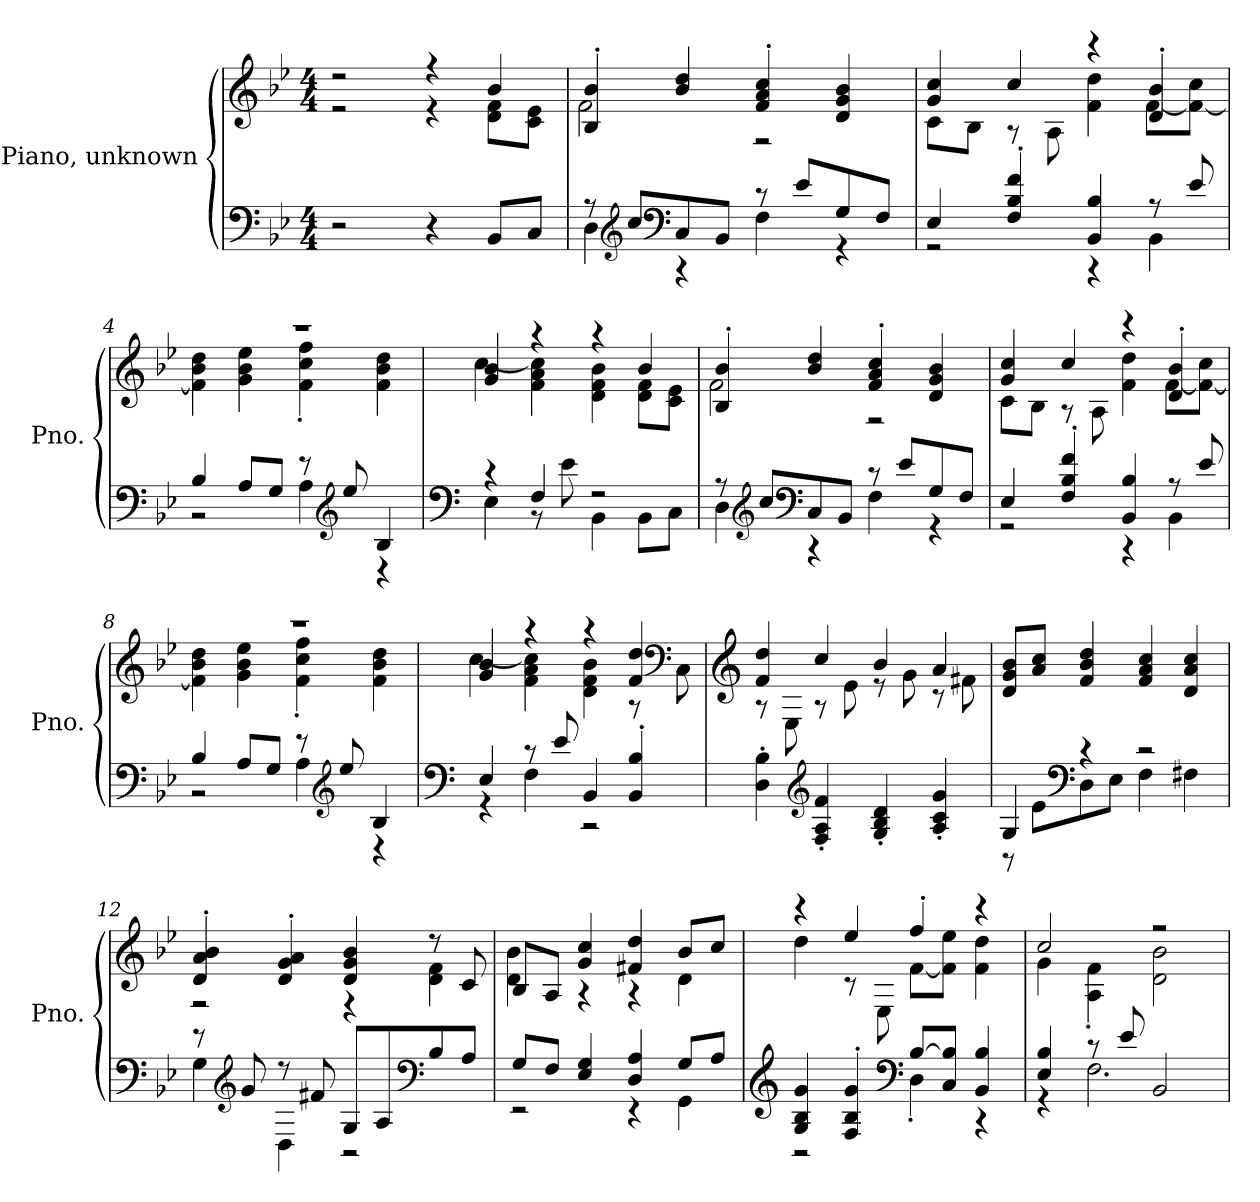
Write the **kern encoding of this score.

**kern	**kern
*part1	*part1
*staff2	*staff1
*I"Piano, unknown	*
*I'Pno.	*
*clefF4	*clefG2
*k[b-e-]	*k[b-e-]
*M4/4	*M4/4
*MM120	*MM120
=1	=1
*	*^
2r	2r	2r
4r	4r	4r
8BB-/L	4b-/	8d\ 8f\L
8C/J	.	8c\ 8e-\J
=2	=2	=2
*^	*	*
8r	4D\	4B-/' 4b-/'	2f\
*clefG2	*	*	*
8cc/L	.	.	.
*clefF4	*	*	*
8C/	4r	4b-/ 4dd/	.
8BB-/J	.	.	.
8r	4F\	4f/' 4a/' 4cc/'	2r
8e-/L	.	.	.
8G/	4r	4d/ 4g/ 4b-/	.
8F/J	.	.	.
=3	=3	=3	=3
4E-/	2r	4g/ 4cc/	8c\L
.	.	.	8B-\J
4F/' 4B-/' 4f/'	.	4cc/	8r
.	.	.	8A\
4BB-/ 4B-/	4r	4r	4f\ 4dd\
8r	4BB-\	4d/' 4b-/'	[8f\L
8e-/	.	.	8f\_ 8cc\J
=4	=4	=4	=4
4B-/	2r	1r	4f\] 4b-\ 4dd\
8A/L	.	.	4g\ 4b-\ 4ee-\
8G/J	.	.	.
8r	4A\	.	4f\' 4cc\' 4ff\'
*clefG2	*	*	*
8ee-/	.	.	.
4B-/	4r	.	4f\ 4b-\ 4dd\
!!LO:LB:g=z	!!
=5	=5	=5	=5
*clefF4	*	*	*
4r	4E-\	4g/ 4b-/	[4cc\
4F/	8r	4r	4f\ 4a\ 4cc\]
.	8e-\	.	.
2r	4BB-\	4r	4d\ 4f\ 4b-\
.	8BB-\L	4b-/	8d\ 8f\L
.	8C\J	.	8c\ 8e-\J
=6	=6	=6	=6
8r	4D\	4B-/' 4b-/'	2f\
*clefG2	*	*	*
8cc/L	.	.	.
*clefF4	*	*	*
8C/	4r	4b-/ 4dd/	.
8BB-/J	.	.	.
8r	4F\	4f/' 4a/' 4cc/'	2r
8e-/L	.	.	.
8G/	4r	4d/ 4g/ 4b-/	.
8F/J	.	.	.
=7	=7	=7	=7
4E-/	2r	4g/ 4cc/	8c\L
.	.	.	8B-\J
4F/' 4B-/' 4f/'	.	4cc/	8r
.	.	.	8A\
4BB-/ 4B-/	4r	4r	4f\ 4dd\
8r	4BB-\	4d/' 4b-/'	[8f\L
8e-/	.	.	8f\_ 8cc\J
=8	=8	=8	=8
4B-/	2r	1r	4f\] 4b-\ 4dd\
8A/L	.	.	4g\ 4b-\ 4ee-\
8G/J	.	.	.
8r	4A\	.	4f\' 4cc\' 4ff\'
*clefG2	*	*	*
8ee-/	.	.	.
4B-/	4r	.	4f\ 4b-\ 4dd\
!!LO:LB:g=z	!!
=9	=9	=9	=9
*clefF4	*	*	*
4E-/	4r	4g/ 4b-/	[4cc\
8r	4F\	4r	4f\ 4a\ 4cc\]
8e-/	.	.	.
4BB-/	2r	4r	4d\ 4f\ 4b-\
4BB-/' 4B-/'	.	4f/ 4dd/	8r
*	*	*clefF4	*
.	.	.	8C\
*v	*v	*	*
=10	=10	=10
*	*clefG2	*
4D\' 4B-\'	4f/ 4dd/	8r
.	.	8E-\
*clefG2	*	*
4F/' 4A/' 4f/'	4cc/	8r
.	.	8e-\
4G/' 4B-/' 4d/'	4b-/	8r
.	.	8g\
4A/' 4c/' 4g/'	4a/	8r
.	.	8f#X\
*	*v	*v
=11	=11
*^	*
4G/	8r	8d/ 8g/ 8b-/L
.	8e-\L	8a/ 8cc/J
*clefF4	*	*
4r	8D\	4f/ 4b-/ 4dd/
.	8E-\J	.
2r	4F\	4f/ 4a/ 4cc/
.	4F#X\	4d/ 4a/ 4cc/
!!LO:LB:g=z
=12	=12	=12
*	*	*^
8r	4G\	4d/' 4a/' 4b-/'	2r
*clefG2	*	*	*
8g/	.	.	.
8r	4D\	4d/' 4g/' 4a/'	.
8f#X/	.	.	.
8G/L	2r	4d/ 4g/ 4b-/	4r
8A/	.	.	.
*clefF4	*	*	*
8B-/	.	8r	4d\ 4f\
8A/J	.	8c/	.
=13	=13	=13	=13
8G/L	2r	8B-/L	4d\ 4b-\
8F/J	.	8A/J	.
4E-/ 4G/	.	4g/ 4cc/	4r
4D/ 4A/	4r	4f#X/ 4dd/	4r
8G/L	4GG\	8b-/L	4d\
8A/J	.	8cc/J	.
=14	=14	=14	=14
*clefG2	*	*	*
4G/ 4B-/ 4g/	2r	4r	4dd\
4F/' 4B-/' 4g/'	.	4ee-/	8r
.	.	.	8E-\
*clefF4	*	*	*
[8B-/L	4D'\	4ff'/	[8f\L
8C/ 8B-/]J	.	.	8f\] 8ee-\J
4BB-/ 4B-/	4r	4r	4f\ 4dd\
=15	=15	=15	=15
4E-/ 4B-/	4r	2cc/	4g\
8r	2.F\	.	4A\' 4f\'
8e-/	.	.	.
2BB-/	.	2r	2d\ 2b-\
*v	*v	*	*
*	*v	*v
=	=
*-	*-
